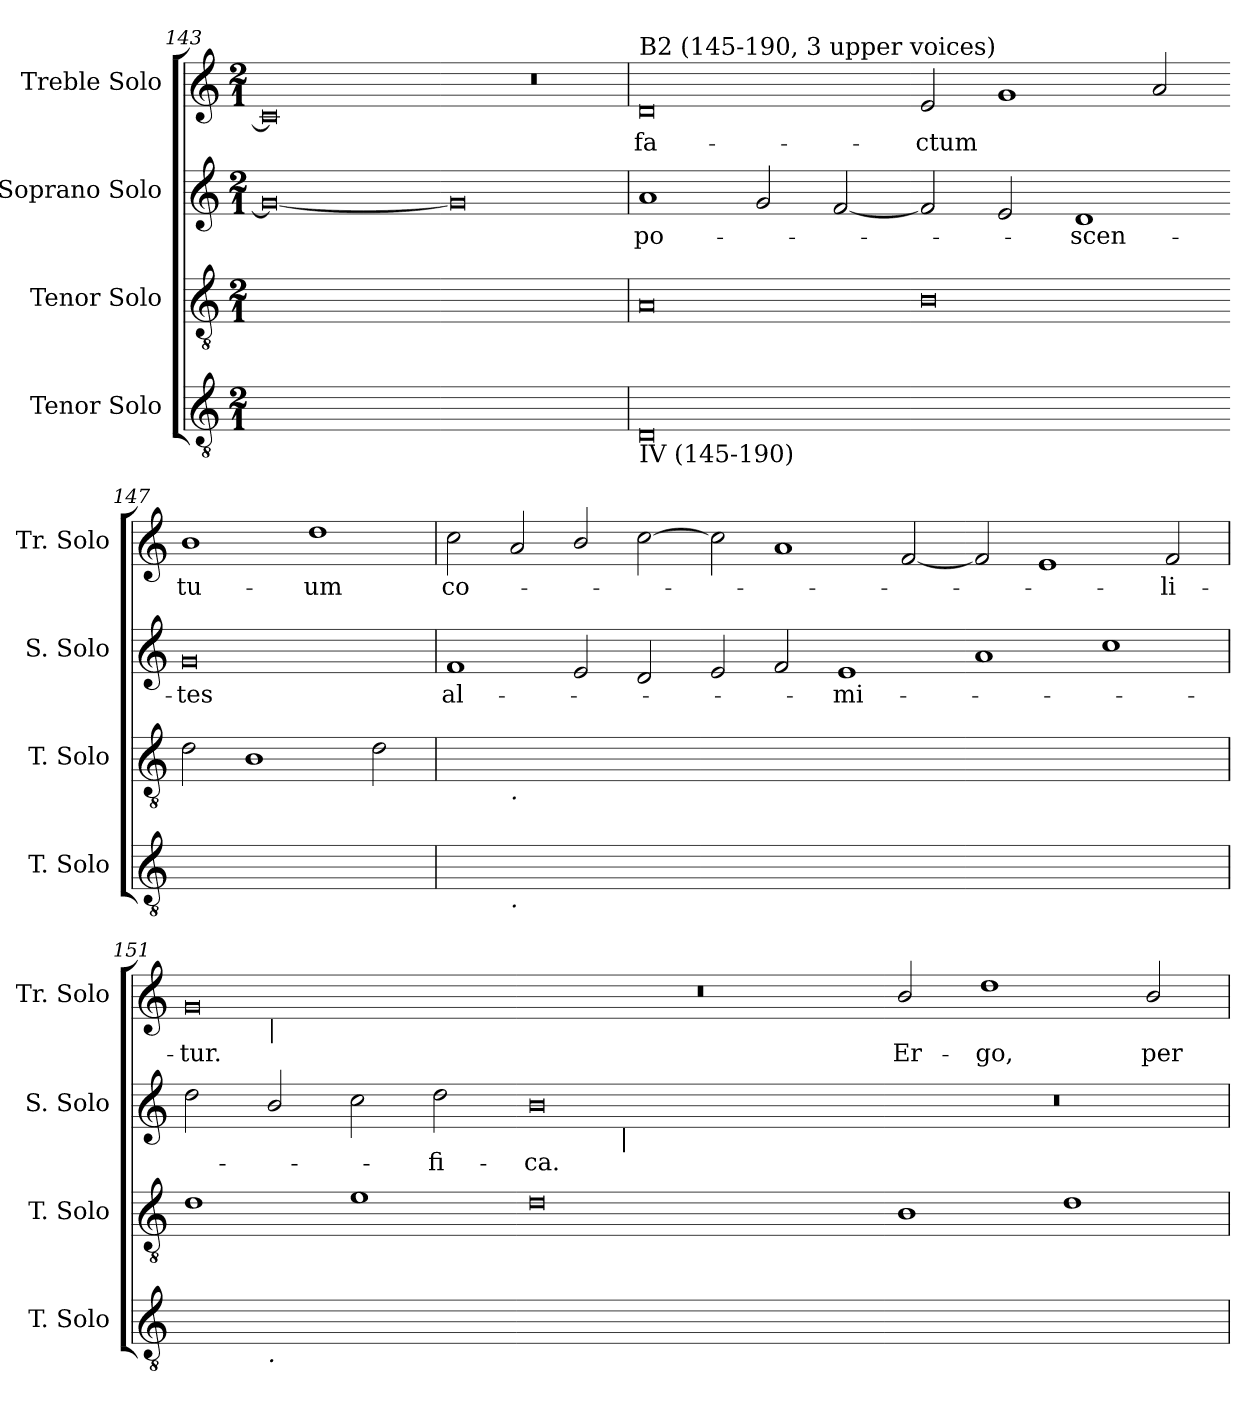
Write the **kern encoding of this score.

**kern	**kern	**kern	**text	**kern	**text
*part4	*part3	*part2	*part2	*part1	*part1
*staff4	*staff3	*staff2	*staff2	*staff1	*staff1
*I"Tenor Solo	*I"Tenor Solo	*I"Soprano Solo	*	*I"Treble Solo	*
*I'T. Solo	*I'T. Solo	*I'S. Solo	*	*I'Tr. Solo	*
*clefGv2	*clefGv2	*clefG2	*	*clefG2	*
*ITrd7c12	*ITrd7c12	*	*	*	*
*k[]	*k[]	*k[]	*	*k[]	*
*C:	*C:	*C:	*	*C:	*
*M2/1	*M2/1	*M2/1	*	*M2/1	*
=143	=143	=143	=143	=143	=143
0EEiyy_<	0GG#iyy_<	0g#i_<	.	0c#i]	.
=144-	=144-	=144-	=144-	=144-	=144-
!	!	!	!	!LO:N:vis=1	!
0EEiyy]	0GG#iyy]	0g#i]	.	0r	.
!!LO:PB:g=z
=145	=145	=145	=145	=145	=145
!	!	!	!LO:LY:b:color=#000000	!	!
!	!	!	!	!LO:TX:a:t=B2 (145-190, 3 upper voices)	!
!LO:TX:b:t=IV (145-190)	!	!	!	!	!
!	!	!	!	!	!LO:LY:b:color=#000000
0DDi	0AAi	1ai	po-	0di	fa-
.	.	2gi/	.	.	.
.	.	[<2fi/	.	.	.
=146-	=146-	=146-	=146-	=146-	=146-
!	!	!	!	!	!LO:LY:b:color=#000000
[<0GGiyy	0BBi	2fi/]	.	2ei/	-ctum
.	.	2ei/	.	1gi	.
!	!	!	!LO:LY:b:color=#000000	!	!
.	.	1di	-scen-	.	.
.	.	.	.	2ai/	.
=147-	=147-	=147-	=147-	=147-	=147-
!	!	!	!LO:LY:b:color=#000000	!	!
!	!	!	!	!	!LO:LY:b:color=#000000
0GGiyy]	2Di\	0gi	-tes	1bi	tu-
.	1BBi	.	.	.	.
!	!	!	!	!	!LO:LY:b:color=#000000
.	.	.	.	1ddi	-um
.	2Di\	.	.	.	.
=148	=148	=148	=148	=148	=148
!	!	!	!LO:LY:b:color=#000000	!	!
!	!	!	!	!	!LO:LY:b:color=#000000
*^	*^	*	*	*	*
[<0AAiyy	2ryy	[>0Ciyy	2ryy	1fi	al-	2cci\	co-
!	!	!	!LO:TX:b:i:t=.	!	!	!	!
!	!LO:TX:b:i:t=.	!	!	!	!	!	!
.	1.ryy	.	1.ryy	.	.	2ai/	.
.	.	.	.	2ei/	.	2bi/	.
.	.	.	.	2di/	.	[>2cci\	.
*v	*v	*	*	*	*	*	*
*	*v	*v	*	*	*	*
=149-	=149-	=149-	=149-	=149-	=149-
0AAiyy_<	0Ciyy_>	2ei/	.	2cci\]	.
.	.	2fi/	.	1ai	.
!	!	!	!LO:LY:b:color=#000000	!	!
.	.	1ei	-mi-	.	.
.	.	.	.	[<2fi/	.
=150-	=150-	=150-	=150-	=150-	=150-
0AAiyy]	0Ciyy]	1ai	.	2fi/]	.
.	.	.	.	1ei	.
.	.	1cci	.	.	.
!	!	!	!	!	!LO:LY:b:color=#000000
.	.	.	.	2fi/	-li-
!!LO:LB:g=z
=151	=151	=151	=151	=151	=151
!	!	!	!	!LO:TX:b:i:t=-	!
!	!	!	!	!	!LO:LY:b:color=#000000
*^	*	*	*	*^	*
[<0GGiyy	2ryy	1Di	2ddi\	.	0gi	2ryy	-tur.
!	!	!	!	!	!	!LO:TX:b:i:t=|	!
!	!LO:TX:b:i:t=.	!	!	!	!	!	!
.	1.ryy	.	2bi/	.	.	1.ryy	.
.	.	1Ei	2cci\	.	.	.	.
!	!	!	!	!LO:LY:b:color=#000000	!	!	!
.	.	.	2ddi\	-fi-	.	.	.
*v	*v	*	*	*	*v	*v	*
=152-	=152-	=152-	=152-	=152-	=152-
*^	*	*	*	*^	*
!	!	!	!	!LO:LY:b:color=#000000	!LO:N:vis=1	!	!
*v	*v	*	*^	*	*v	*v	*
0GGiyy_<	0Di	0bi	4ryy	-ca.	0r	.
.	.	.	16ryy	.	.	.
.	.	.	64.ryy	.	.	.
!	!	!	!LO:TX:b:i:t=|	!	!	!
.	.	.	1ryy	.	.	.
.	.	.	2ryy	.	.	.
.	.	.	8ryy	.	.	.
.	.	.	32ryy	.	.	.
.	.	.	128ryy	.	.	.
=153-	=153-	=153-	=153-	=153-	=153-	=153-
!	!	!LO:N:vis=1	!	!	!	!
*	*	*v	*v	*	*	*
*	*	*^	*	*	*
!	!	!	!	!	!	!LO:LY:b:color=#000000
*	*	*v	*v	*	*	*
0GGiyy]	1BBi	0r	.	2bi/	Er-
!	!	!	!	!	!LO:LY:b:color=#000000
.	.	.	.	1ddi	-go,
.	1Di	.	.	.	.
!	!	!	!	!	!LO:LY:b:color=#000000
.	.	.	.	2bi/	per
=	=	=	=	=	=
*-	*-	*-	*-	*-	*-
